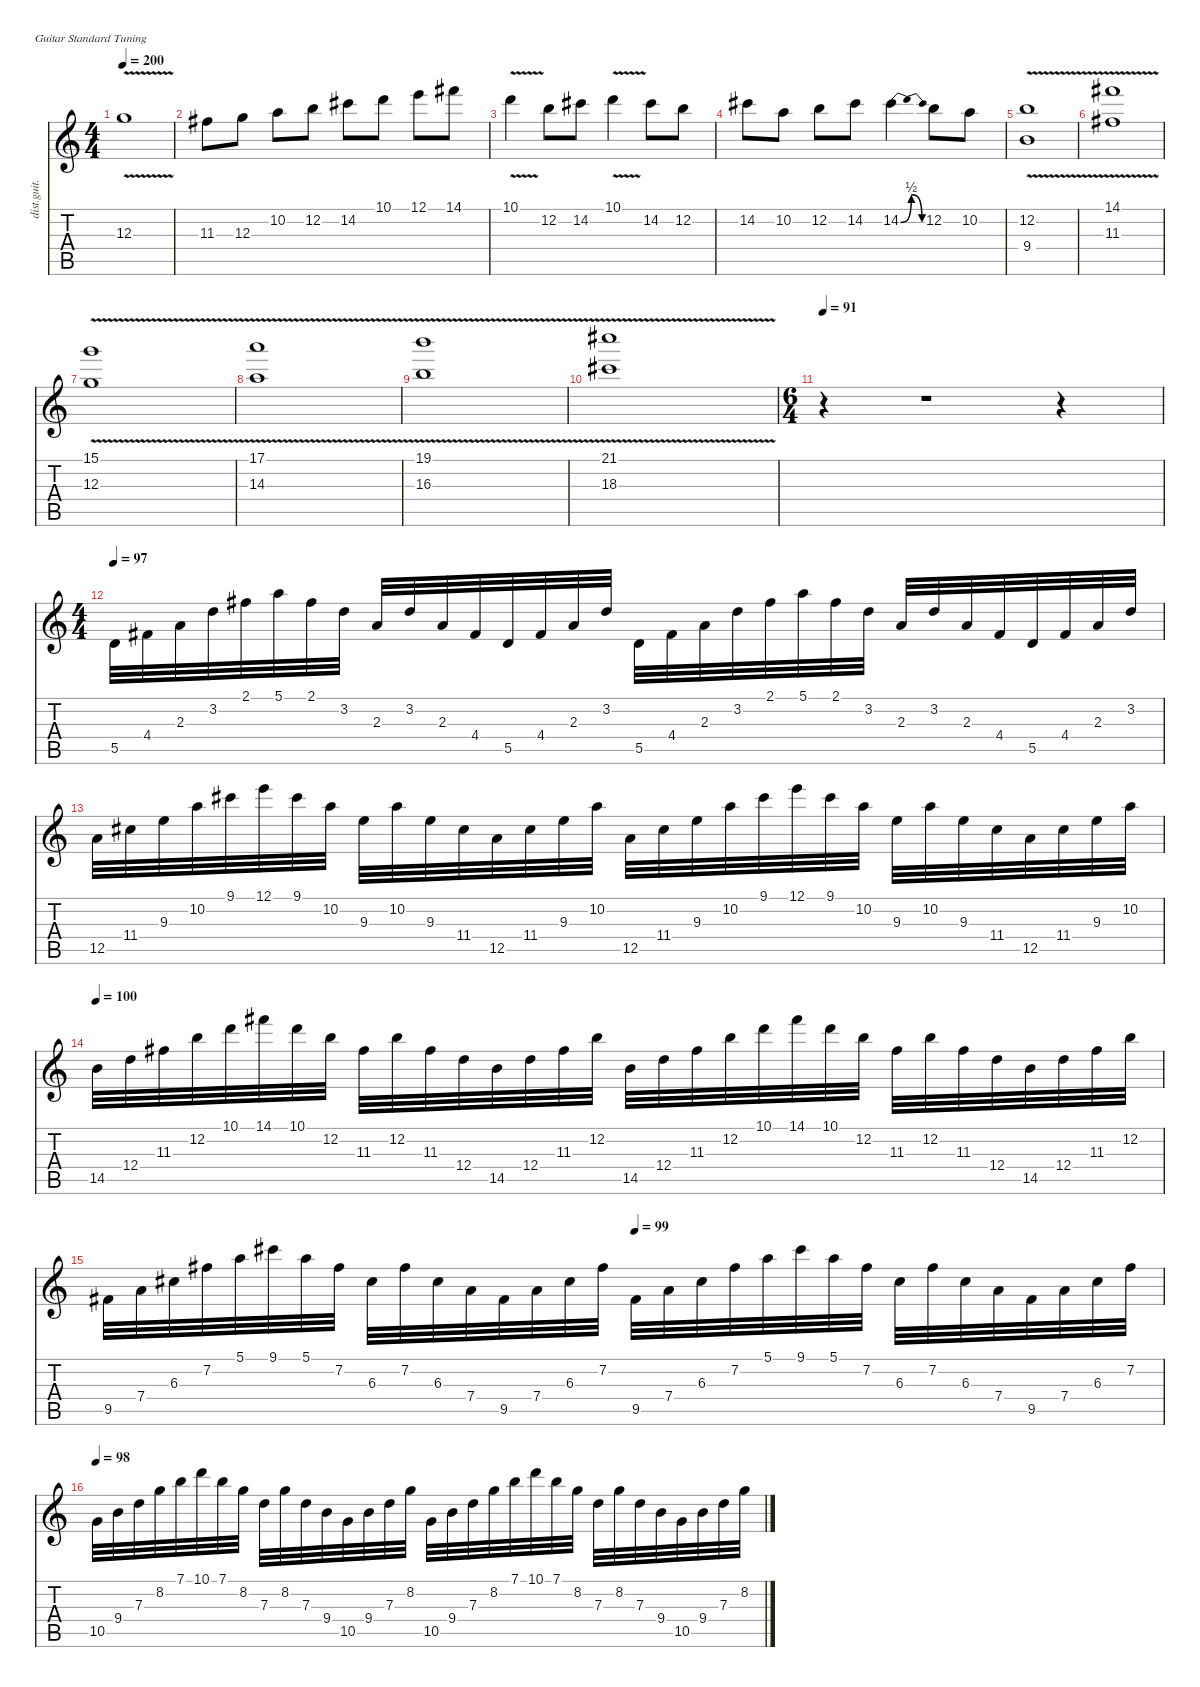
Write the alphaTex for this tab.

\defaultSystemsLayout 4
\hideDynamics
\bracketExtendMode nobrackets
\track ("Harmonizer" "dist.guit.") {instrument distortionguitar}
\staff {score tabs}
\tuning (E4 B3 G3 D3 A2 E2)
\ts (4 4)
\tempo 200
\clef g2
\ks c
12.3{v}.1{dy f} |
11.3{acc #}.8 12.3.8 10.2.8 12.2.8 14.2{acc #}.8 10.1.8 12.1.8 14.1{acc #}.8 |
10.1{v}.4 12.2.8 14.2{acc #}.8 10.1{v}.4 14.2{acc #}.8 12.2.8 |
14.2{acc #}.8 10.2.8 12.2.8 14.2{acc #}.8 14.2{be (bendrelease 0 0 9.999999599999999 2 30 2 34.9999992 0) acc #}.4 12.2.8 10.2.8 |
(12.2{v} 9.4).1 |
(14.1{v acc #} 11.3{acc #}).1 |
(15.1{v} 12.3).1 |
(17.1{v} 14.3).1 |
(19.1{v} 16.3).1 |
(21.1{v acc #} 18.3{acc #}).1 |
\ts (6 4)
\beaming (8 6 6)
\tempo 91
r.4 r.1 r.4 |
\ts (4 4)
\beaming (8 2 2 2 2)
\tempo 97
5.5.32 4.4{acc #}.32 2.3.32 3.2.32 2.1{acc #}.32 5.1.32 2.1{acc #}.32 3.2.32 2.3.32 3.2.32 2.3.32 4.4{acc #}.32 5.5.32 4.4{acc #}.32 2.3.32 3.2.32 5.5.32 4.4{acc #}.32 2.3.32 3.2.32 2.1{acc #}.32 5.1.32 2.1{acc #}.32 3.2.32 2.3.32 3.2.32 2.3.32 4.4{acc #}.32 5.5.32 4.4{acc #}.32 2.3.32 3.2.32 |
12.5.32 11.4{acc #}.32 9.3.32 10.2.32 9.1{acc #}.32 12.1.32 9.1{acc #}.32 10.2.32 9.3.32 10.2.32 9.3.32 11.4{acc #}.32 12.5.32 11.4{acc #}.32 9.3.32 10.2.32 12.5.32 11.4{acc #}.32 9.3.32 10.2.32 9.1{acc #}.32 12.1.32 9.1{acc #}.32 10.2.32 9.3.32 10.2.32 9.3.32 11.4{acc #}.32 12.5.32 11.4{acc #}.32 9.3.32 10.2.32 |
\tempo 100
14.5.32 12.4.32 11.3{acc #}.32 12.2.32 10.1.32 14.1{acc #}.32 10.1.32 12.2.32 11.3{acc #}.32 12.2.32 11.3{acc #}.32 12.4.32 14.5.32 12.4.32 11.3{acc #}.32 12.2.32 14.5.32 12.4.32 11.3{acc #}.32 12.2.32 10.1.32 14.1{acc #}.32 10.1.32 12.2.32 11.3{acc #}.32 12.2.32 11.3{acc #}.32 12.4.32 14.5.32 12.4.32 11.3{acc #}.32 12.2.32 |
\tempo (99 0.5)
9.5{acc #}.32 7.4.32 6.3{acc #}.32 7.2{acc #}.32 5.1.32 9.1{acc #}.32 5.1.32 7.2{acc #}.32 6.3{acc #}.32 7.2{acc #}.32 6.3{acc #}.32 7.4.32 9.5{acc #}.32 7.4.32 6.3{acc #}.32 7.2{acc #}.32 9.5{acc #}.32 7.4.32 6.3{acc #}.32 7.2{acc #}.32 5.1.32 9.1{acc #}.32 5.1.32 7.2{acc #}.32 6.3{acc #}.32 7.2{acc #}.32 6.3{acc #}.32 7.4.32 9.5{acc #}.32 7.4.32 6.3{acc #}.32 7.2{acc #}.32 |
\tempo 98
10.5.32 9.4.32 7.3.32 8.2.32 7.1.32 10.1.32 7.1.32 8.2.32 7.3.32 8.2.32 7.3.32 9.4.32 10.5.32 9.4.32 7.3.32 8.2.32 10.5.32 9.4.32 7.3.32 8.2.32 7.1.32 10.1.32 7.1.32 8.2.32 7.3.32 8.2.32 7.3.32 9.4.32 10.5.32 9.4.32 7.3.32 8.2.32
